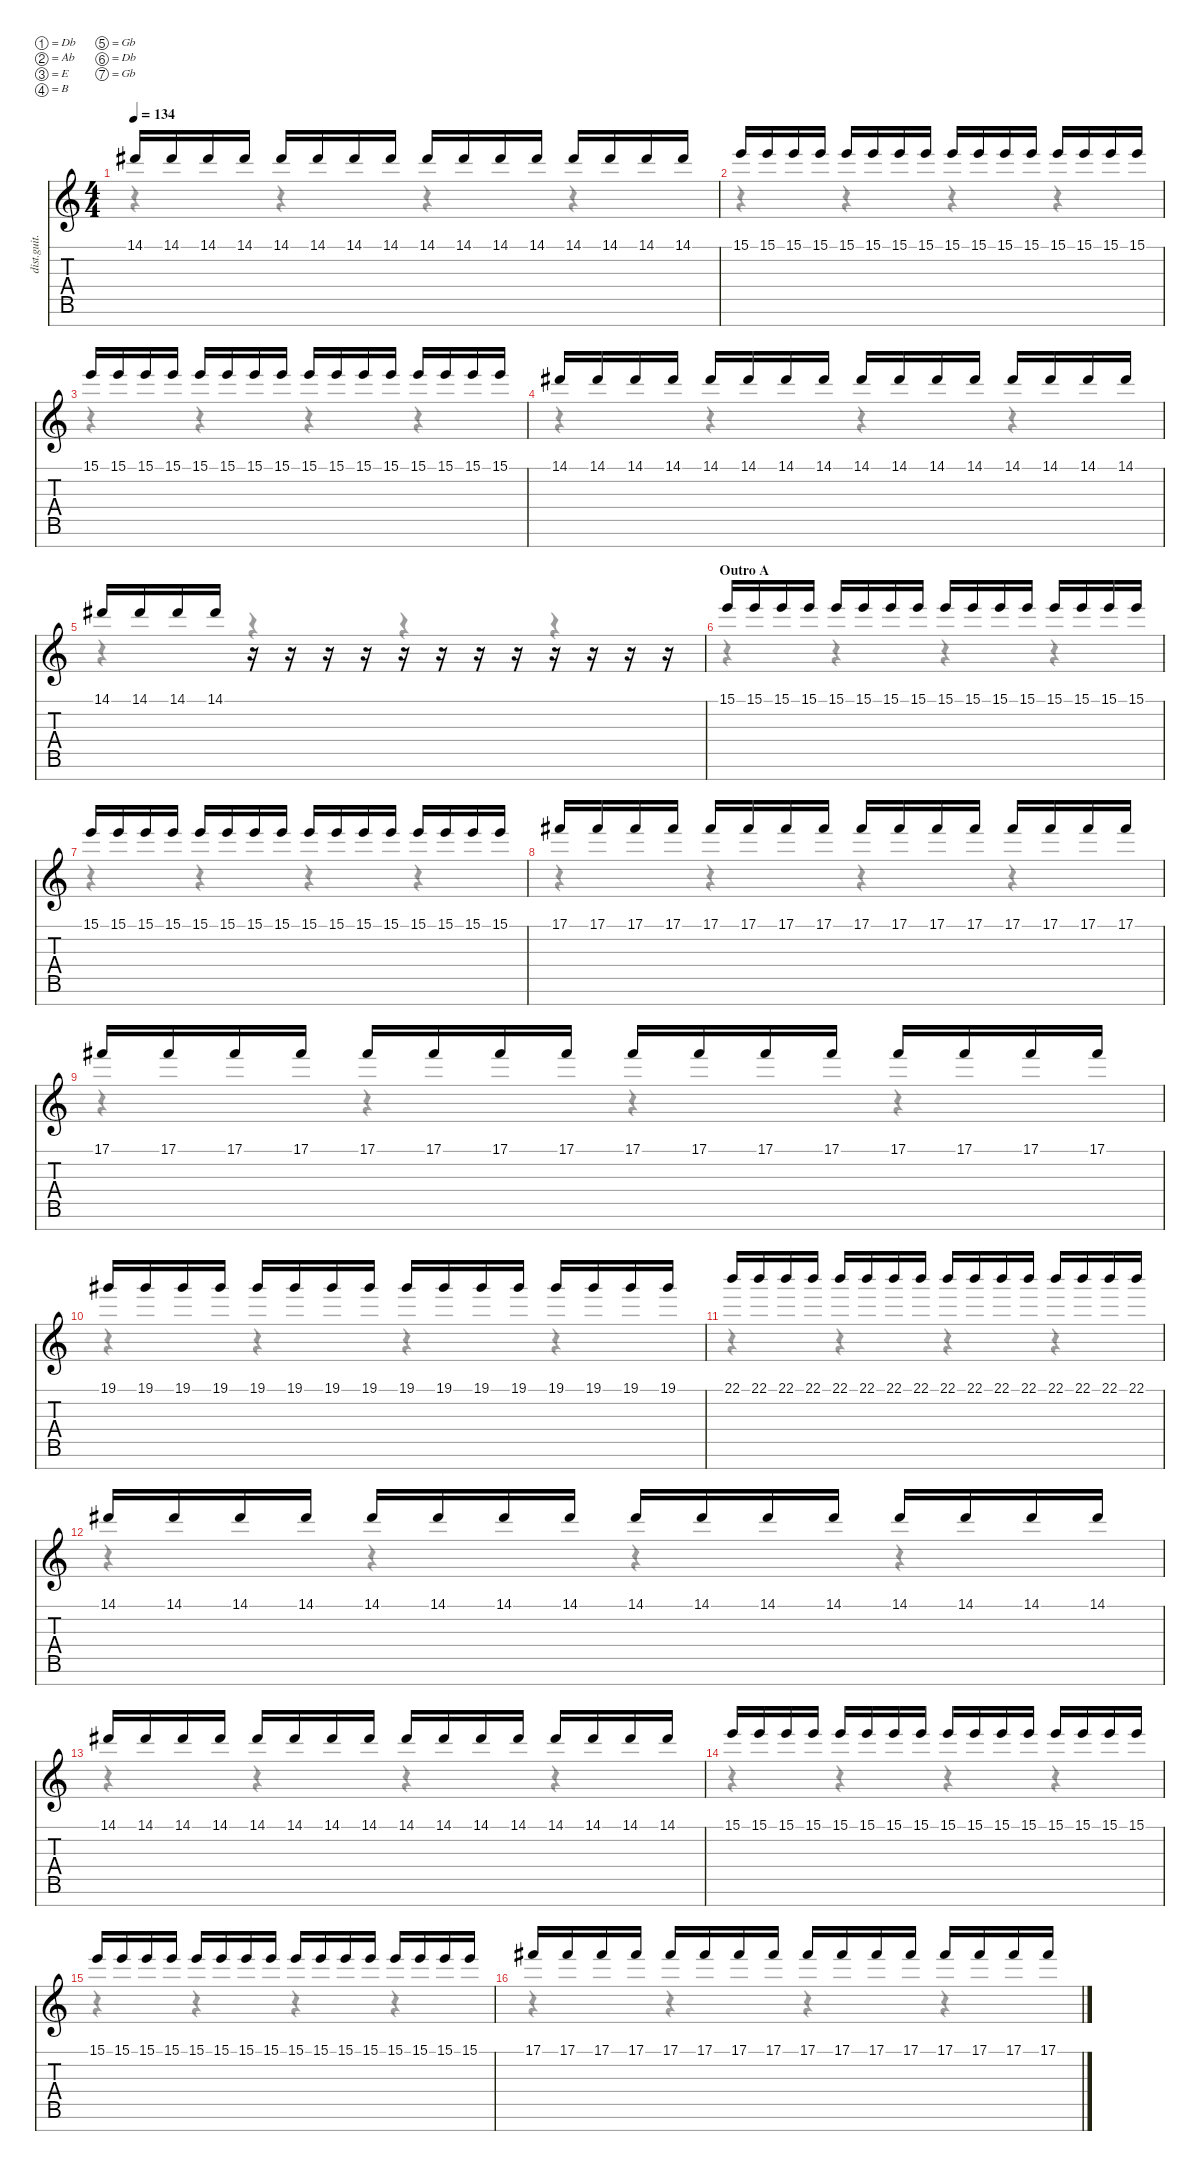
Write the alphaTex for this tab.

\defaultSystemsLayout 4
\hideDynamics
\bracketExtendMode nobrackets
\track ("Main Leads" "dist.guit.") {instrument distortionguitar}
\staff {score tabs}
\tuning (Db4 Ab3 E3 B2 Gb2 Db2 Gb1)
\voice
\ts (4 4)
\tempo 134
\clef g2
\ks c
14.1{acc #}.16{dy mf} 14.1{acc #}.16 14.1{acc #}.16 14.1{acc #}.16 14.1{acc #}.16 14.1{acc #}.16 14.1{acc #}.16 14.1{acc #}.16 14.1{acc #}.16 14.1{acc #}.16 14.1{acc #}.16 14.1{acc #}.16 14.1{acc #}.16 14.1{acc #}.16 14.1{acc #}.16 14.1{acc #}.16 |
15.1.16 15.1.16 15.1.16 15.1.16 15.1.16 15.1.16 15.1.16 15.1.16 15.1.16 15.1.16 15.1.16 15.1.16 15.1.16 15.1.16 15.1.16 15.1.16 |
15.1.16 15.1.16 15.1.16 15.1.16 15.1.16 15.1.16 15.1.16 15.1.16 15.1.16 15.1.16 15.1.16 15.1.16 15.1.16 15.1.16 15.1.16 15.1.16 |
14.1{acc #}.16 14.1{acc #}.16 14.1{acc #}.16 14.1{acc #}.16 14.1{acc #}.16 14.1{acc #}.16 14.1{acc #}.16 14.1{acc #}.16 14.1{acc #}.16 14.1{acc #}.16 14.1{acc #}.16 14.1{acc #}.16 14.1{acc #}.16 14.1{acc #}.16 14.1{acc #}.16 14.1{acc #}.16 |
14.1{acc #}.16 14.1{acc #}.16 14.1{acc #}.16 14.1{acc #}.16 r.16 r.16 r.16 r.16 r.16 r.16 r.16 r.16 r.16 r.16 r.16 r.16 |
\section ("" "Outro A")
15.1.16 15.1.16 15.1.16 15.1.16 15.1.16 15.1.16 15.1.16 15.1.16 15.1.16 15.1.16 15.1.16 15.1.16 15.1.16 15.1.16 15.1.16 15.1.16 |
15.1.16 15.1.16 15.1.16 15.1.16 15.1.16 15.1.16 15.1.16 15.1.16 15.1.16 15.1.16 15.1.16 15.1.16 15.1.16 15.1.16 15.1.16 15.1.16 |
17.1{acc #}.16 17.1{acc #}.16 17.1{acc #}.16 17.1{acc #}.16 17.1{acc #}.16 17.1{acc #}.16 17.1{acc #}.16 17.1{acc #}.16 17.1{acc #}.16 17.1{acc #}.16 17.1{acc #}.16 17.1{acc #}.16 17.1{acc #}.16 17.1{acc #}.16 17.1{acc #}.16 17.1{acc #}.16 |
17.1{acc #}.16 17.1{acc #}.16 17.1{acc #}.16 17.1{acc #}.16 17.1{acc #}.16 17.1{acc #}.16 17.1{acc #}.16 17.1{acc #}.16 17.1{acc #}.16 17.1{acc #}.16 17.1{acc #}.16 17.1{acc #}.16 17.1{acc #}.16 17.1{acc #}.16 17.1{acc #}.16 17.1{acc #}.16 |
19.1{acc #}.16 19.1{acc #}.16 19.1{acc #}.16 19.1{acc #}.16 19.1{acc #}.16 19.1{acc #}.16 19.1{acc #}.16 19.1{acc #}.16 19.1{acc #}.16 19.1{acc #}.16 19.1{acc #}.16 19.1{acc #}.16 19.1{acc #}.16 19.1{acc #}.16 19.1{acc #}.16 19.1{acc #}.16 |
22.1.16 22.1.16 22.1.16 22.1.16 22.1.16 22.1.16 22.1.16 22.1.16 22.1.16 22.1.16 22.1.16 22.1.16 22.1.16 22.1.16 22.1.16 22.1.16 |
14.1{acc #}.16 14.1{acc #}.16 14.1{acc #}.16 14.1{acc #}.16 14.1{acc #}.16 14.1{acc #}.16 14.1{acc #}.16 14.1{acc #}.16 14.1{acc #}.16 14.1{acc #}.16 14.1{acc #}.16 14.1{acc #}.16 14.1{acc #}.16 14.1{acc #}.16 14.1{acc #}.16 14.1{acc #}.16 |
14.1{acc #}.16 14.1{acc #}.16 14.1{acc #}.16 14.1{acc #}.16 14.1{acc #}.16 14.1{acc #}.16 14.1{acc #}.16 14.1{acc #}.16 14.1{acc #}.16 14.1{acc #}.16 14.1{acc #}.16 14.1{acc #}.16 14.1{acc #}.16 14.1{acc #}.16 14.1{acc #}.16 14.1{acc #}.16 |
15.1.16 15.1.16 15.1.16 15.1.16 15.1.16 15.1.16 15.1.16 15.1.16 15.1.16 15.1.16 15.1.16 15.1.16 15.1.16 15.1.16 15.1.16 15.1.16 |
15.1.16 15.1.16 15.1.16 15.1.16 15.1.16 15.1.16 15.1.16 15.1.16 15.1.16 15.1.16 15.1.16 15.1.16 15.1.16 15.1.16 15.1.16 15.1.16 |
17.1{acc #}.16 17.1{acc #}.16 17.1{acc #}.16 17.1{acc #}.16 17.1{acc #}.16 17.1{acc #}.16 17.1{acc #}.16 17.1{acc #}.16 17.1{acc #}.16 17.1{acc #}.16 17.1{acc #}.16 17.1{acc #}.16 17.1{acc #}.16 17.1{acc #}.16 17.1{acc #}.16 17.1{acc #}.16
\voice
\clef g2
\ottava regular
\simile none
\ks c
r.4{dy mf} r.4 r.4 r.4 |
r.4 r.4 r.4 r.4 |
r.4 r.4 r.4 r.4 |
r.4 r.4 r.4 r.4 |
r.4 r.4 r.4 r.4 |
r.4 r.4 r.4 r.4 |
r.4 r.4 r.4 r.4 |
r.4 r.4 r.4 r.4 |
r.4 r.4 r.4 r.4 |
r.4 r.4 r.4 r.4 |
r.4 r.4 r.4 r.4 |
r.4 r.4 r.4 r.4 |
r.4 r.4 r.4 r.4 |
r.4 r.4 r.4 r.4 |
r.4 r.4 r.4 r.4 |
r.4 r.4 r.4 r.4
